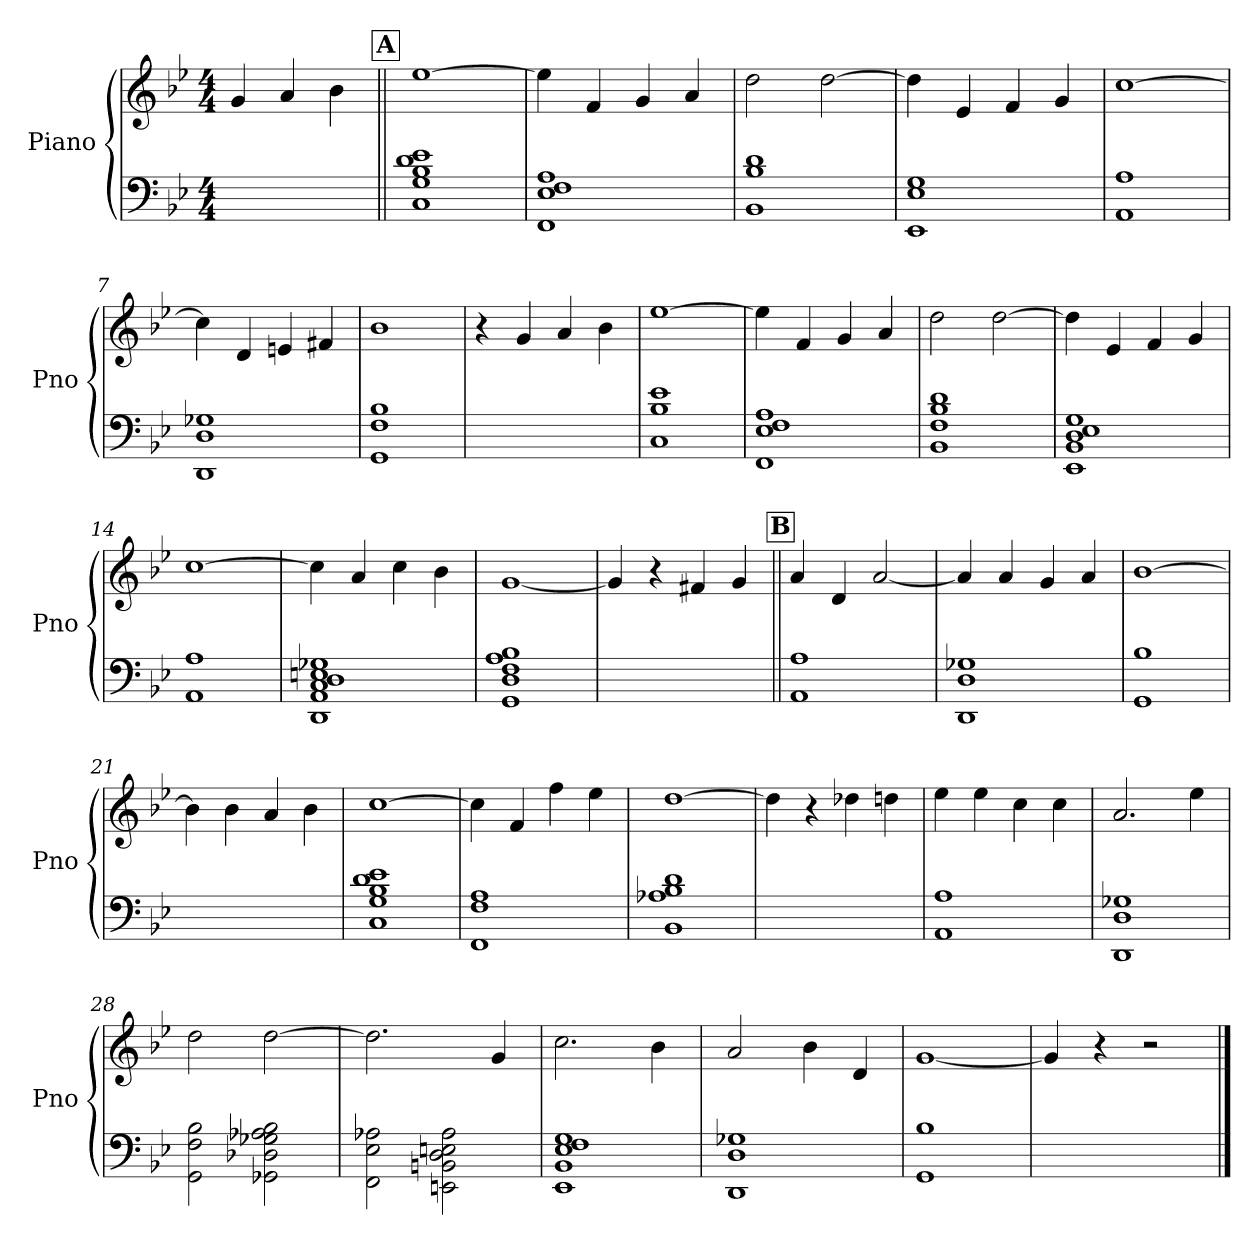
**kern	**kern
*part1	*part1
*staff2	*staff1
*I"Piano	*
*I'Pno	*
*clefF4	*clefG2
*k[b-e-]	*k[b-e-]
*B-:	*B-:
*M4/4	*M4/4
=1	=1
2.ryy	4g/
.	4a/
.	4b-\
!!LO:REH:place=s1:b:fs=14:t=A
=2||	=2||
1C 1G 1B- 1d 1e-	[1ee-
=3	=3
1FF 1E- 1F 1A	4ee-\]
.	4f/
.	4g/
.	4a/
=4	=4
1BB- 1B- 1d	2dd\
.	[2dd\
=5	=5
1EE- 1E- 1G	4dd\]
.	4e-/
.	4f/
.	4g/
!!LO:LB:g=z
=6	=6
1AA 1A	[1cc
=7	=7
1DD 1D 1G-X	4cc\]
.	4d/
.	4en/
.	4f#X/
=8	=8
1GG 1F 1B-	1b-
=9	=9
1ryy	4r
.	4g/
.	4a/
.	4b-\
!!LO:LB:g=z
=10	=10
1C 1B- 1e-	[1ee-
=11	=11
1FF 1E- 1F 1A	4ee-\]
.	4f/
.	4g/
.	4a/
=12	=12
1BB- 1F 1B- 1d	2dd\
.	[2dd\
=13	=13
1EE- 1BB- 1D 1E- 1G	4dd\]
.	4e-/
.	4f/
.	4g/
!!LO:LB:g=z
=14	=14
1AA 1A	[1cc
=15	=15
1DD 1AA 1C 1D 1En 1G-X	4cc\]
.	4a/
.	4cc\
.	4b-\
=16	=16
1GG 1D 1F 1A 1B-	[1g
=17	=17
1ryy	4g/]
.	4r
.	4f#X/
.	4g/
!!LO:LB:g=z
!!LO:REH:place=s1:b:fs=14:t=B
=18||	=18||
1AA 1A	4a/
.	4d/
.	[2a/
=19	=19
1DD 1D 1G-X	4a/]
.	4a/
.	4g/
.	4a/
=20	=20
1GG 1B-	[1b-
=21	=21
1ryy	4b-\]
.	4b-\
.	4a/
.	4b-\
!!LO:PB:g=z
=22	=22
1C 1G 1B- 1d 1e-	[1cc
=23	=23
1FF 1F 1A	4cc\]
.	4f/
.	4ff\
.	4ee-\
=24	=24
1BB- 1A-X 1B- 1d	[1dd
=25	=25
1ryy	4dd\]
.	4r
.	4dd-X\
.	4ddn\
!!LO:LB:g=z
=26	=26
1AA 1A	4ee-\
.	4ee-\
.	4cc\
.	4cc\
=27	=27
1DD 1D 1G-X	2.a/
.	4ee-\
=28	=28
2GG\ 2F\ 2B-\	2dd\
2GG-X\ 2D-X\ 2G-X\ 2A-X\ 2B-\	[2dd\
=29	=29
2FF\ 2E-\ 2A-X\	2.dd\]
2EEn\ 2BBn\ 2D\ 2En\ 2A-\	.
.	4g/
!!LO:LB:g=z
=30	=30
1EE- 1BB- 1E- 1F 1G	2.cc\
.	4b-\
=31	=31
1DD 1D 1G-X	2a/
.	4b-\
.	4d/
=32	=32
1GG 1B-	[1g
=33	=33
1ryy	4g/]
.	4r
.	2r
==	==
*-	*-
